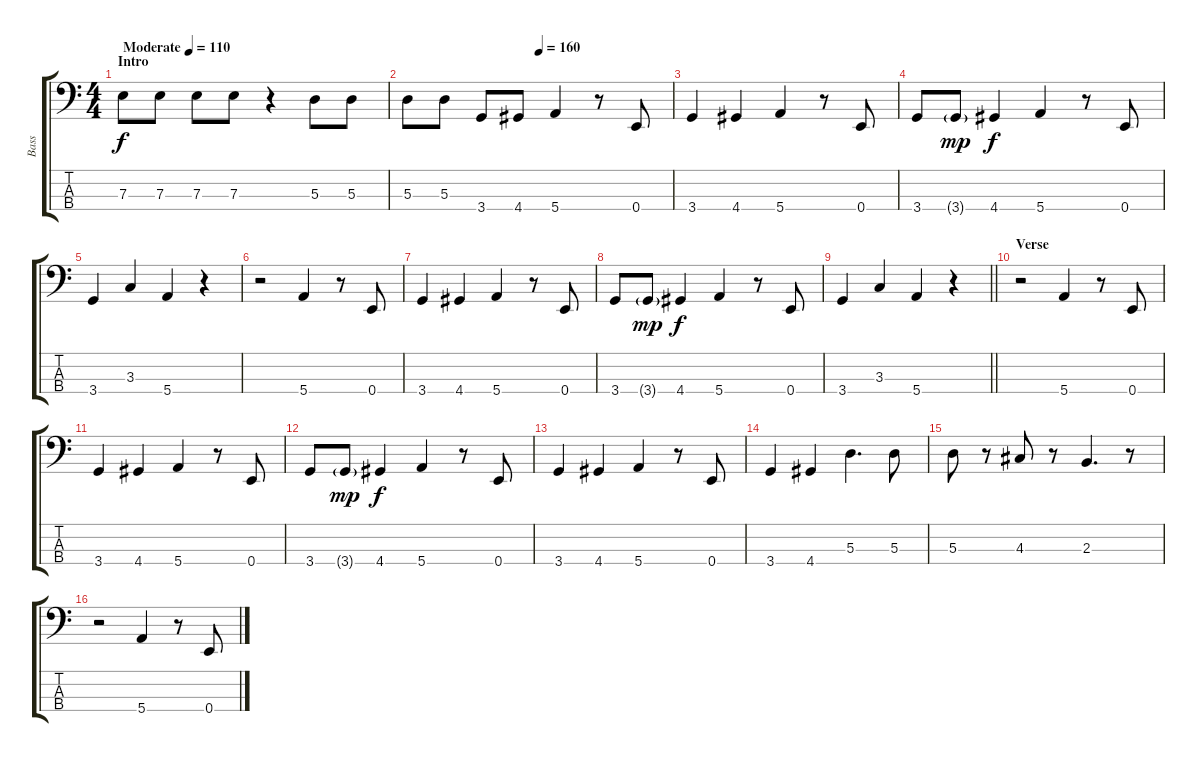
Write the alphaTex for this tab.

\track ("Bass" "Bass") {instrument overdrivenguitar}
\staff {score tabs}
\tuning (G2 D2 A1 E1) {hide}
\ts (4 4)
\section ("" "Intro")
\tempo (110 "Moderate")
\clef f4
\ks c
7.3.8{dy f instrument overdrivenguitar} 7.3.8 7.3.8 7.3.8 r.4 5.3.8 5.3.8 |
\tempo (160 0.5)
5.3.8 5.3.8 3.4.8 4.4.8 5.4.4 r.8 0.4.8 |
3.4.4 4.4.4 5.4.4 r.8 0.4.8 |
3.4.8 3.4{g}.8{dy mp} 4.4.4{dy f} 5.4.4 r.8 0.4.8 |
3.4.4 3.3.4 5.4.4 r.4 |
r.2 5.4.4 r.8 0.4.8 |
3.4.4 4.4.4 5.4.4 r.8 0.4.8 |
3.4.8 3.4{g}.8{dy mp} 4.4.4{dy f} 5.4.4 r.8 0.4.8 |
\barLineRight lightlight
3.4.4 3.3.4 5.4.4 r.4 |
\section ("" "Verse")
r.2 5.4.4 r.8 0.4.8 |
3.4.4 4.4.4 5.4.4 r.8 0.4.8 |
3.4.8 3.4{g}.8{dy mp} 4.4.4{dy f} 5.4.4 r.8 0.4.8 |
3.4.4 4.4.4 5.4.4 r.8 0.4.8 |
3.4.4 4.4.4 5.3.4{d} 5.3.8 |
5.3.8 r.8 4.3.8 r.8 2.3.4{d} r.8 |
r.2 5.4.4 r.8 0.4.8
